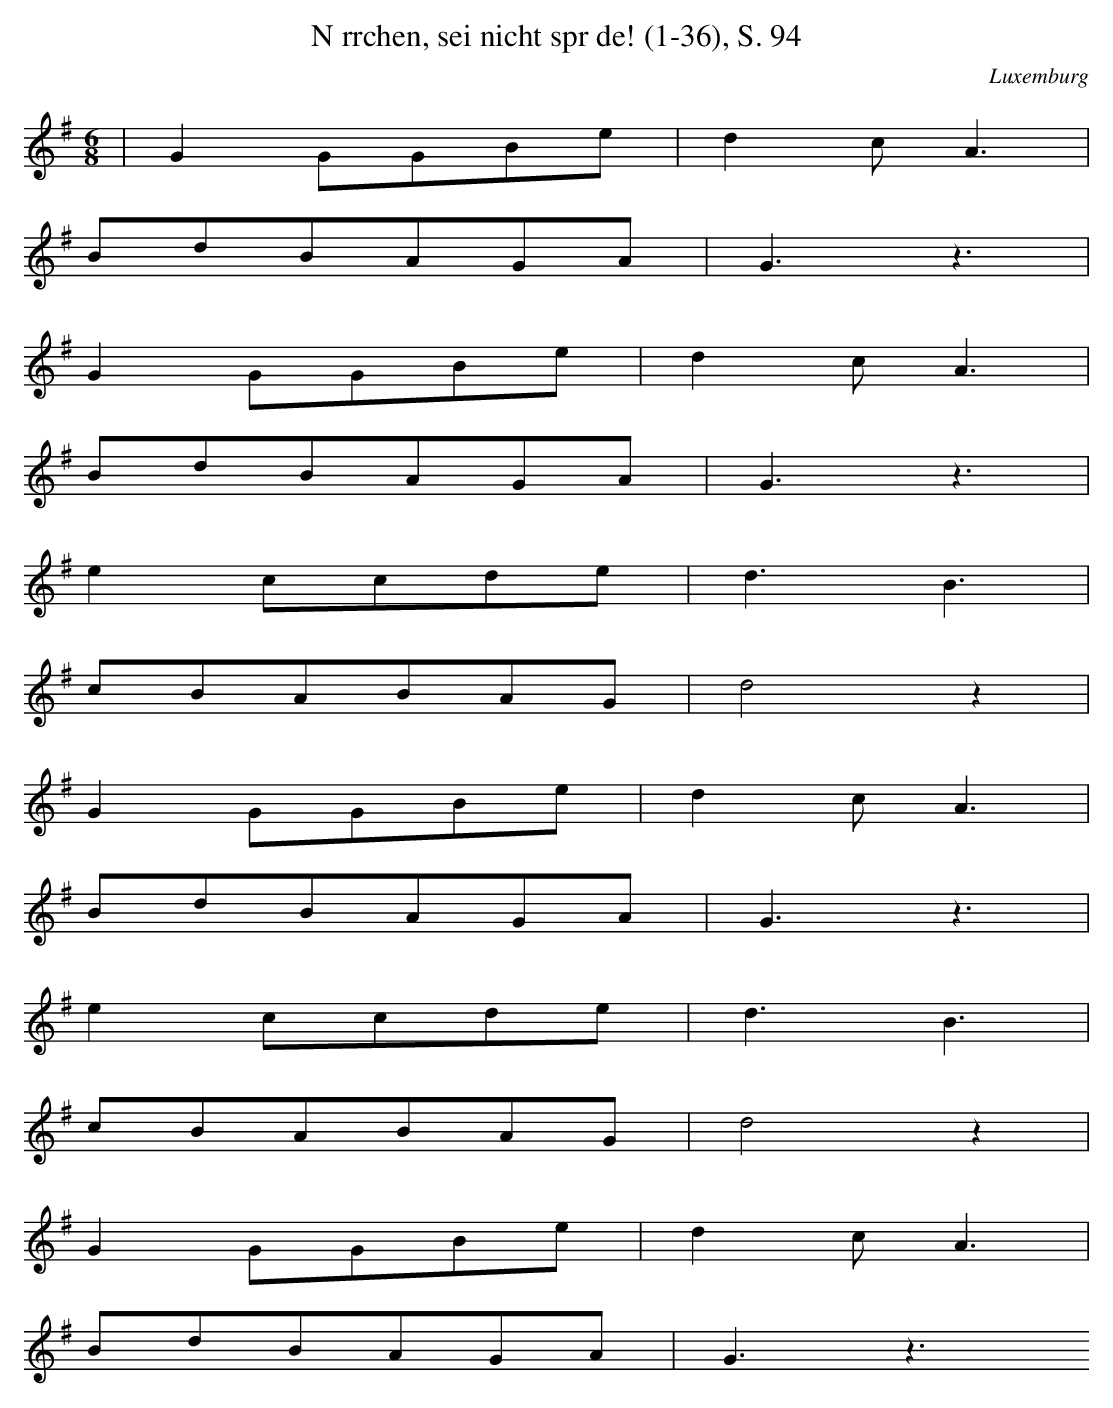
X:1
T: Nrrchen, sei nicht sprde! (1-36), S. 94
O: Luxemburg
M: 6/8
L: 1/8
K: G
 | G2GGBe | d2cA3 |
BdBAGA | G3z3 |
G2GGBe | d2cA3 |
BdBAGA | G3z3 |
e2ccde | d3B3 |
cBABAG | d4z2 |
G2GGBe | d2cA3 |
BdBAGA | G3z3 |
e2ccde | d3B3 |
cBABAG | d4z2 |
G2GGBe | d2cA3 |
BdBAGA | G3z3
